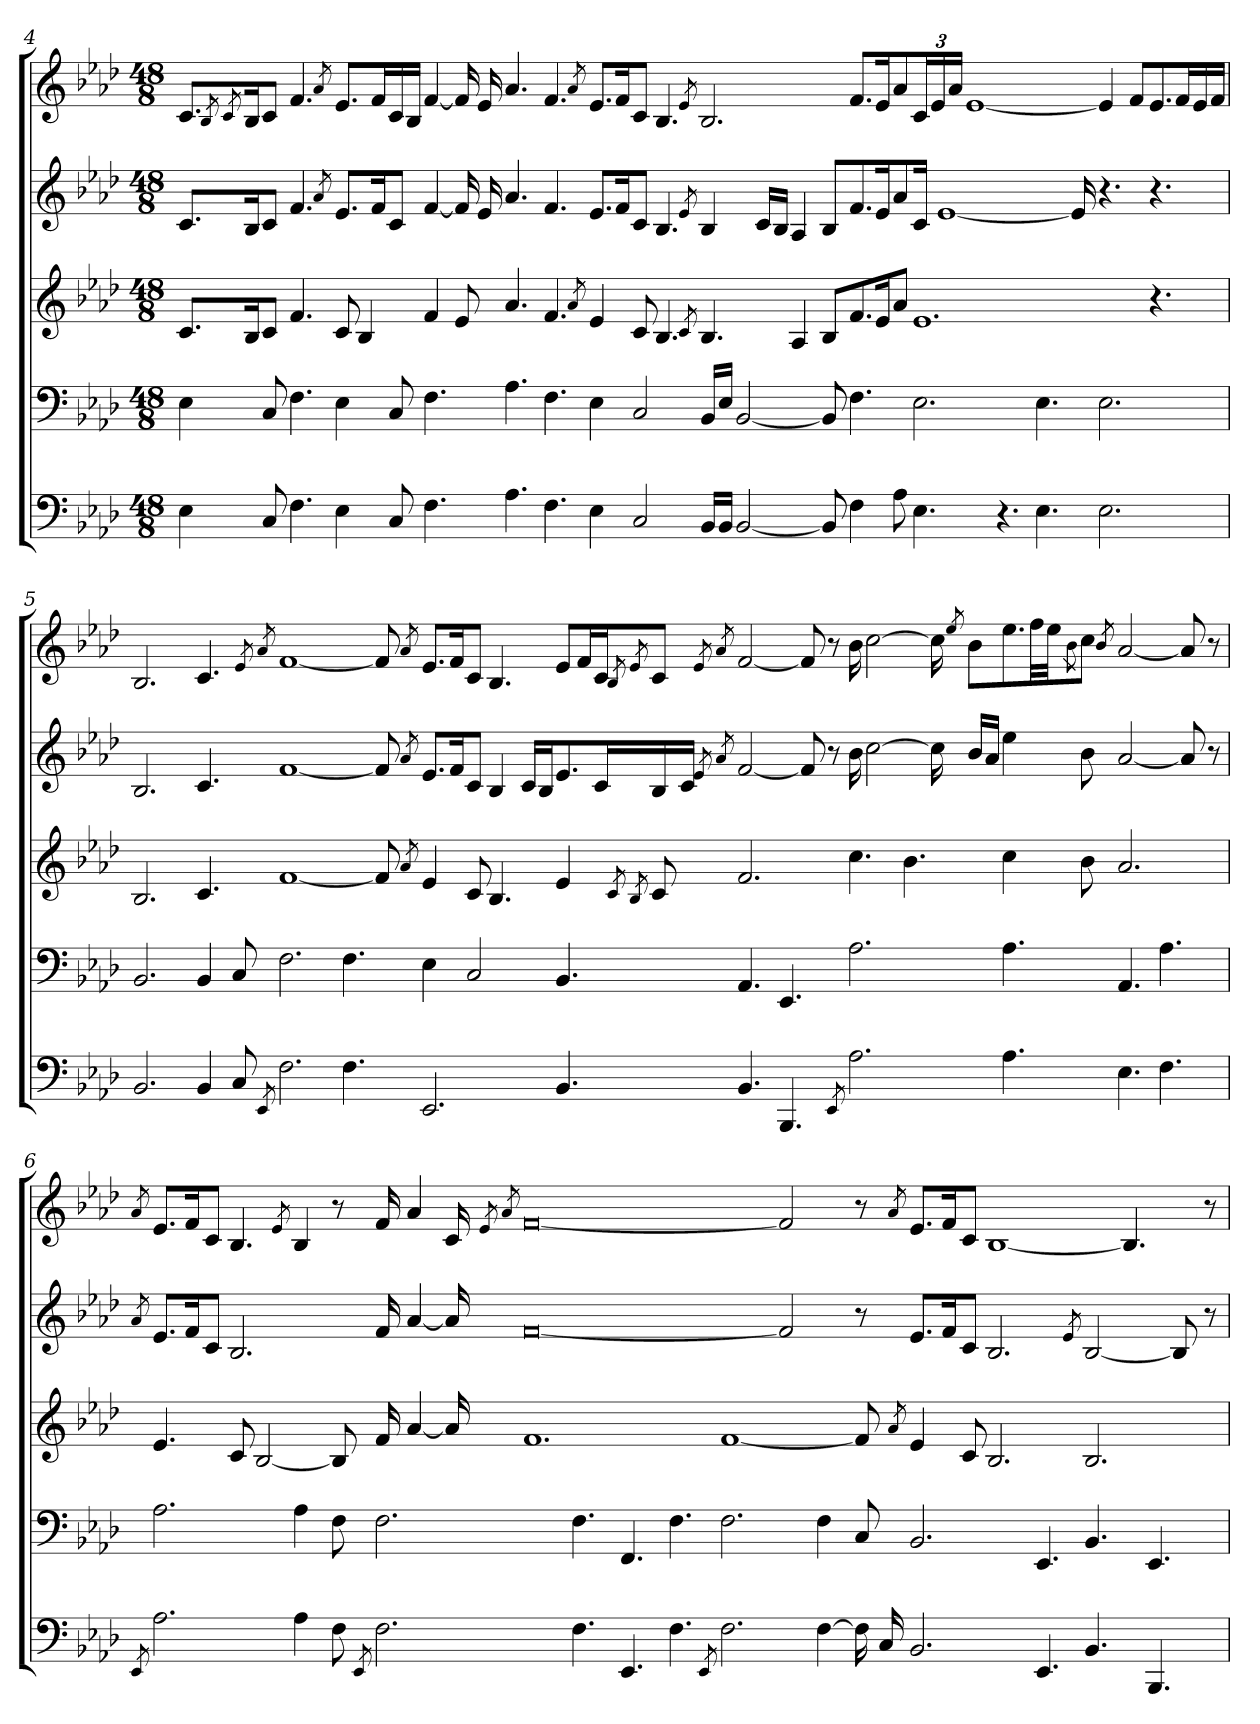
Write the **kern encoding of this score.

**kern	**kern	**kern	**kern	**kern
*part5	*part4	*part3	*part2	*part1
*staff5	*staff4	*staff3	*staff2	*staff1
*clefF4	*clefF4	*clefG2	*clefG2	*clefG2
*k[b-e-a-d-]	*k[b-e-a-d-]	*k[b-e-a-d-]	*k[b-e-a-d-]	*k[b-e-a-d-]
*M48/8	*M48/8	*M48/8	*M48/8	*M48/8
=4	=4	=4	=4	=4
4E-	4E-	8.c/L	8.c/L	8.c/L
.	.	.	.	8qB-/
.	.	.	.	8qc/
.	.	16B-/K	16B-/K	16B-/K
8C	8C	8c/J	8c/J	8c/J
4.F	4.F	4.f	4.f	4.f
.	.	.	8qa-	8qa-
4E-	4E-	8c	8.e-/L	8.e-/L
.	.	4B-	.	.
.	.	.	16f/K	16f/L
8C	8C	.	8c/J	16c/
.	.	.	.	16B-/JJ
4.F	4.F	4f	[4f	[4f
.	.	8e-	16f]	16f]
.	.	.	16e-	16e-
4.A-	4.A-	4.a-	4.a-	4.a-
4.F	4.F	4.f	4.f	4.f
.	.	8qa-	.	8qa-
4E-	4E-	4e-	8.e-/L	8.e-/L
.	.	.	16f/K	16f/K
2C	2C	8c	8c/J	8c/J
.	.	4.B-	4.B-	4.B-
.	.	8qc	8qe-	8qe-
16BB-/LL	16BB-/LL	4.B-	4B-	2.B-
16BB-/JJ	16E-/JJ	.	.	.
[2BB-	[2BB-	.	.	.
.	.	.	16c/LL	.
.	.	.	16B-/JJ	.
.	.	4A-	4A-	.
8BB-]	8BB-]	8B-/L	8B-/L	.
4F	4.F	8.f/	8.f/	8.f/L
.	.	16e-/K	16e-/K	16e-/K
8A-	.	8a-/J	8a-/	8a-/
4.E-	2.E-	1.e-	16c/Jk	24c/L
.	.	.	.	24e-/
.	.	.	[1e-	.
.	.	.	.	24a-/JJ
.	.	.	.	[1e-
4.r	.	.	.	.
4.E-	4.E-	.	.	.
.	.	.	16e-]	.
2.E-	2.E-	.	4.r	4e-]
.	.	.	.	8f/L
.	.	4.r	4.r	8.e-/
.	.	.	.	16f/L
.	.	.	.	16e-/
.	.	.	.	16f/JJ
=5	=5	=5	=5	=5
2.BB-	2.BB-	2.B-	2.B-	2.B-
4BB-	4BB-	4.c	4.c	4.c
8C	8C	.	.	.
.	.	.	.	8qe-
8qEE-	.	.	.	8qa-
2.F	2.F	[1f	[1f	[1f
4.F	4.F	.	.	.
.	.	8f]	8f]	8f]
.	.	8qa-	8qa-	8qa-
2.EE-	4E-	4e-	8.e-/L	8.e-/L
.	.	.	16f/K	16f/K
.	2C	8c	8c/J	8c/J
.	.	4.B-	4B-	4.B-
.	.	.	16c/LL	.
.	.	.	16B-/J	.
4.BB-	4.BB-	4e-	8.e-/	8e-/L
.	.	.	.	16f/L
.	.	.	16c/L	16c/J
.	.	8qc	.	8qB-/
.	.	8qB-	.	8qe-/
.	.	8c	16B-/	8c/J
.	.	.	16c/JJ	.
.	.	.	8qe-	8qe-
.	.	.	8qa-	8qa-
4.BB-	4.AA-	2.f	[2f	[2f
4.BBB-	4.EE-	.	.	.
.	.	.	8f]	8f]
.	.	.	8r	8r
8qEE-	.	.	.	.
2.A-	2.A-	4.cc	16b-	16b-
.	.	.	[2cc	[2cc
.	.	4.b-	.	.
.	.	.	16cc]	16cc]
.	.	.	.	8qee-
.	.	.	16b-/LL	8b-\L
.	.	.	16a-/JJ	.
4.A-	4.A-	4cc	4ee-	8.ee-\
.	.	.	.	32ff\LL
.	.	.	.	32ee-\JJ
.	.	.	.	8qb-\
.	.	8b-	8b-	8cc\J
.	.	.	.	8qb-
4.E-	4.AA-	2.a-	[2a-	[2a-
4.F	4.A-	.	.	.
.	.	.	8a-]	8a-]
.	.	.	8r	8r
=6	=6	=6	=6	=6
8qEE-	.	.	8qa-	8qa-
2.A-	2.A-	4.e-	8.e-/L	8.e-/L
.	.	.	16f/K	16f/K
.	.	.	8c/J	8c/J
.	.	8c	2.B-	4.B-
.	.	[2B-	.	.
.	.	.	.	8qe-
4A-	4A-	.	.	4B-
8F	8F	8B-]	.	8r
8qEE-	.	.	.	.
2.F	2.F	16f	16f	16f
.	.	[4a-	[4a-	4a-
.	.	16a-]	16a-]	16c
.	.	.	.	8qe-
.	.	.	.	8qa-
.	.	1.f	[0f	[0f
4.F	4.F	.	.	.
4.EE-	4.FF	.	.	.
4.F	4.F	.	.	.
8qEE-	.	.	.	.
2.F	2.F	[1f	.	.
.	.	.	2f]	2f]
[4F	4F	.	.	.
16F]	8C	8f]	8r	8r
16C	.	.	.	.
.	.	8qa-	.	8qa-
2.BB-	2.BB-	4e-	8.e-/L	8.e-/L
.	.	.	16f/K	16f/K
.	.	8c	8c/J	8c/J
.	.	2.B-	2.B-	[1B-
4.EE-	4.EE-	.	.	.
.	.	.	8qe-	.
4.BB-	4.BB-	2.B-	[2B-	.
.	.	.	.	4.B-]
4.BBB-	4.EE-	.	.	.
.	.	.	8B-]	.
.	.	.	8r	8r
=	=	=	=	=
*-	*-	*-	*-	*-
